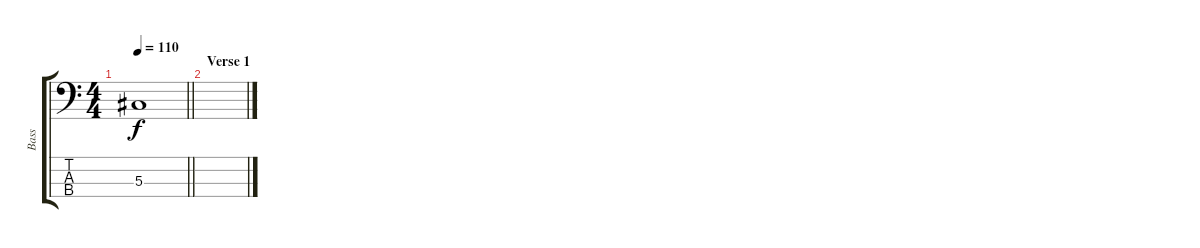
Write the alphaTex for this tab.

\track ("Bass" "Bass") {instrument electricbassfinger}
\staff {score tabs}
\tuning (Gb2 Db2 Ab1 Eb1) {hide}
\ts (4 4)
\tempo 110
\clef f4
\barLineRight lightlight
\ks c
5.3{t}.1{dy f} |
\section ("" "Verse 1")
